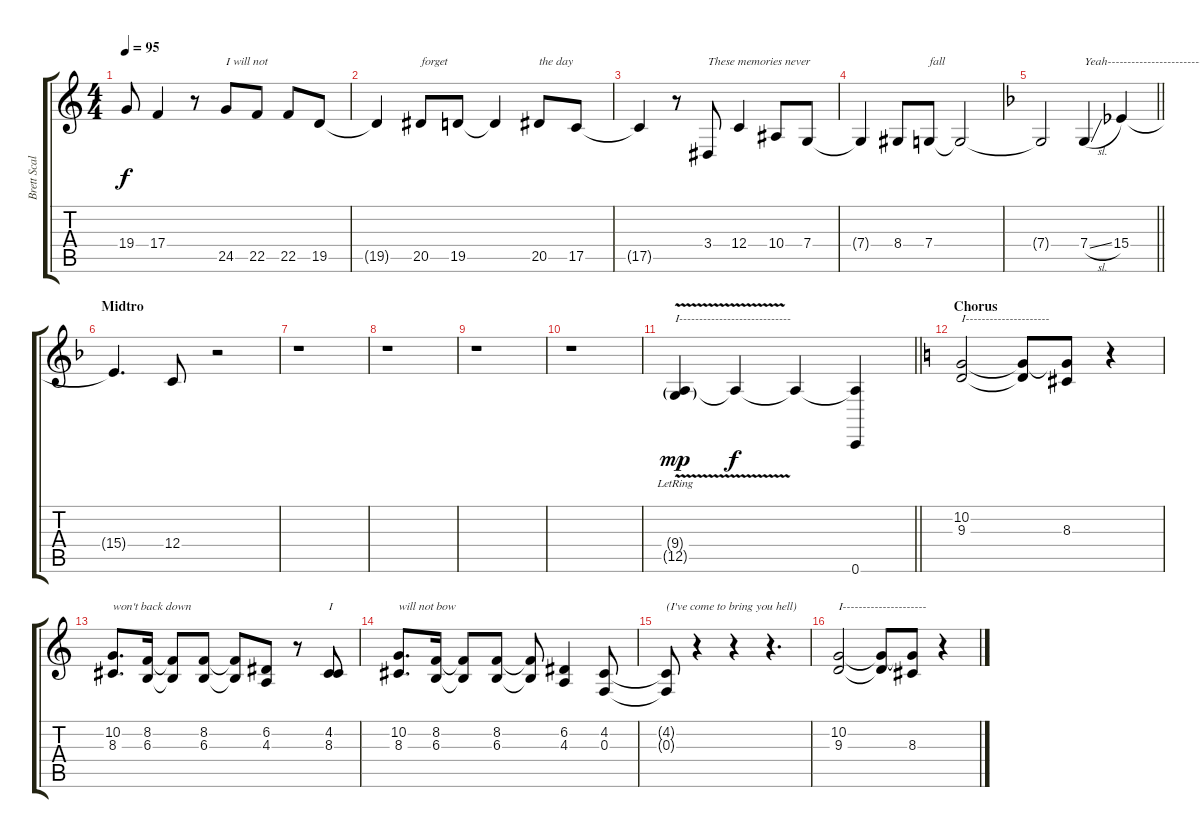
\track ("Brett Scallions (Lead Vocals)" "Brett Scal") {instrument violin}
\staff {score tabs}
\tuning (D4 A3 F3 C3 G2 C2) {hide}
\ts (4 4)
\tempo 95
\clef g2
\ks c
19.4{t}.8{dy f} 17.4.4 r.8 24.5.8{txt "I will not"} 22.5.8 22.5.8 19.5.8 |
19.5{t}.4 20.5.8{txt "forget"} 19.5.8 19.5{t}.4 20.5.8{txt "the day"} 17.5.8 |
17.5{t}.4 r.8 3.4.8{txt "These memories never"} 12.4.4 10.4.8 7.4.8 |
7.4{t}.4 8.4.8 7.4.8{txt "fall"} 7.4{t}.2 |
\barLineRight lightlight
\ks f
7.4{t}.2 7.4{sl}.4{txt "Yeah-----------------------------"} 15.4.4 |
\section ("" "Midtro")
15.4{t}.4{d} 12.4.8 r.2 |
r.1 |
r.1 |
r.1 |
r.1 |
\barLineRight lightlight
(9.4{v g lr} 12.5{g}).4{txt "I----------------------------" dy mp} 9.4{t}.4{dy f} 9.4{t}.4 (9.4{t} 0.6).4 |
\section ("" "Chorus")
\ks c
(10.2 9.3).2{txt "I---------------------"} (10.2{t} 9.3{t}).8 (10.2{t} 8.3).8 r.4 |
(10.2 8.3).8{d txt "won't back down"} (8.2 6.3).16 (8.2{t} 6.3{t}).8 (8.2 6.3).8 (8.2{t} 6.3{t}).8 (6.2 4.3).8 r.8 (4.2 8.3).8{txt "I"} |
(10.2 8.3).8{d txt "will not bow"} (8.2 6.3).16 (8.2{t} 6.3{t}).8 (8.2 6.3).8 (8.2{t} 6.3{t}).8 (6.2 4.3).4 (4.2 0.3).8 |
(4.2{t} 0.3{t}).8{txt "(I've come to bring you hell)"} r.4 r.4 r.4{d} |
(10.2 9.3).2{txt "I---------------------"} (10.2{t} 9.3{t}).8 (10.2{t} 8.3).8 r.4
